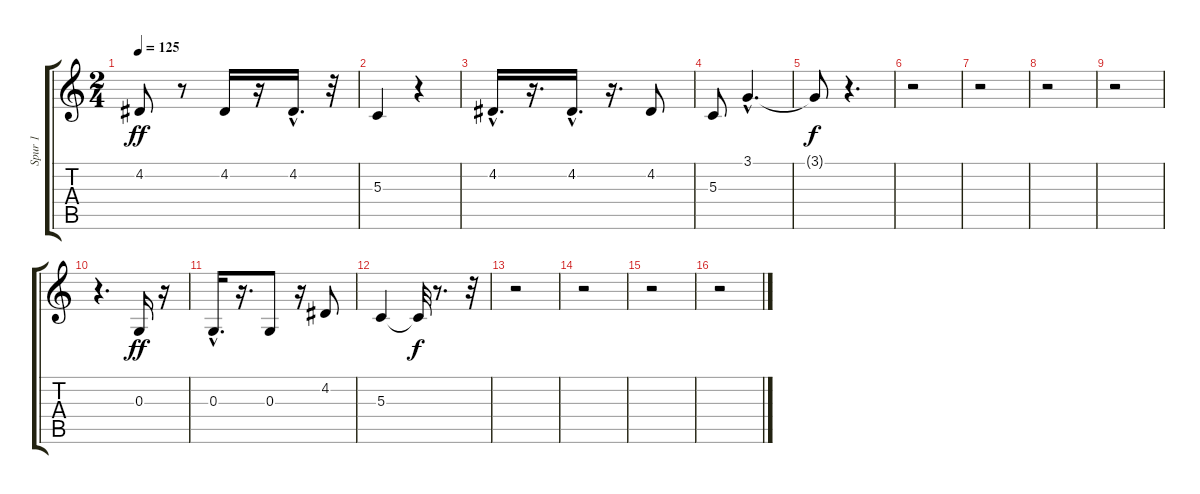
\track ("Spur 1" "Spur 1") {instrument flute}
\staff {score tabs}
\tuning (E4 B3 G3 D3 A2 E2) {hide}
\ts (2 4)
\tempo 125
\clef g2
\ks c
4.2.8{dy ff} r.8 4.2.16 r.16 4.2{hac}.16{d} r.32 |
5.3.4 r.4 |
4.2{hac}.16{d} r.16{d} 4.2{hac}.16{d} r.16{d} 4.2.8 |
5.3.8 3.1{hac}.4{d} |
3.1{t}.8{dy f} r.4{d} |
r.2 |
r.2 |
r.2 |
r.2 |
r.4{d} 0.3.16{dy ff} r.16 |
0.3{hac}.16{d} r.16{d} 0.3.8 r.16 4.2.8 |
5.3.4 5.3{t}.32{dy f} r.8{d} r.32 |
r.2 |
r.2 |
r.2 |
r.2
